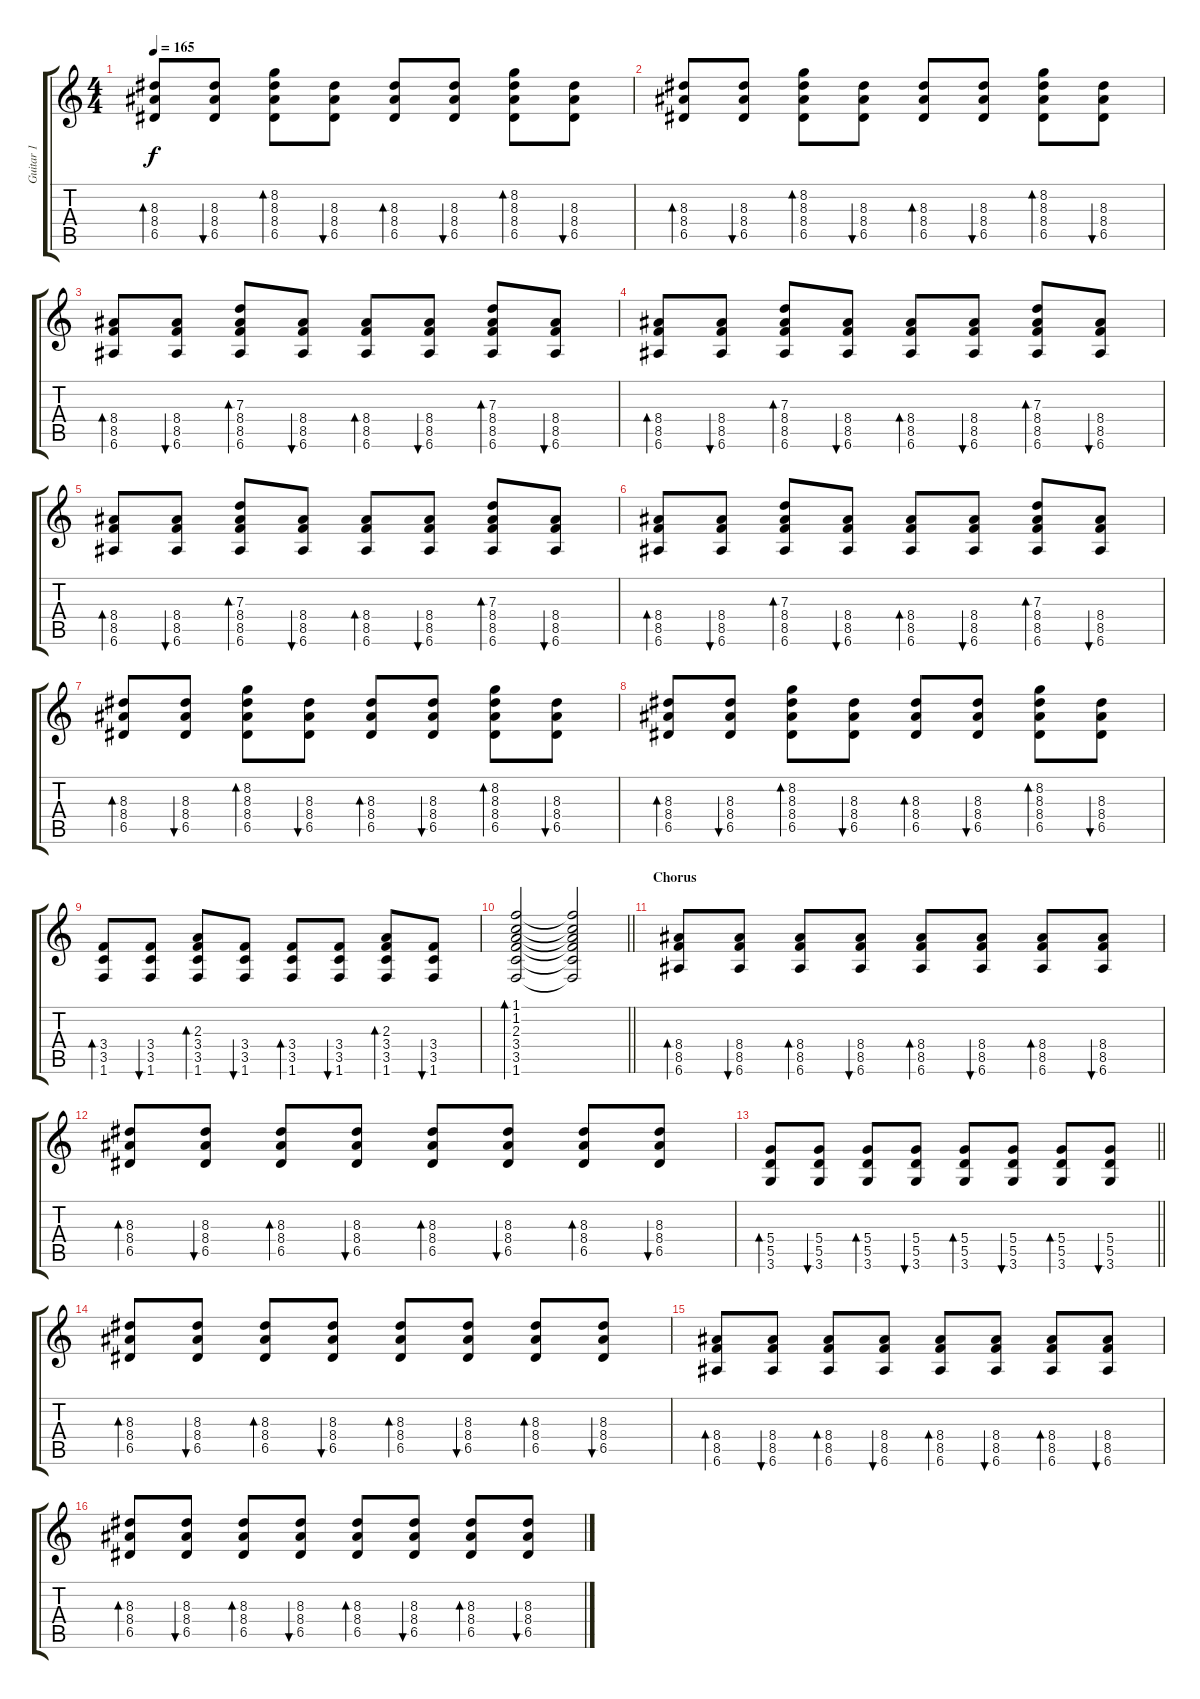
\track ("Guitar 1" "Guitar 1") {instrument acousticguitarsteel}
\staff {score tabs}
\tuning (E4 B3 G3 D3 A2 E2) {hide}
\ts (4 4)
\tempo 165
\clef g2
\ks c
(8.3 8.4 6.5).8{bd 60 dy f} (8.3 8.4 6.5).8{bu 60} (8.2 8.3 8.4 6.5).8{bd 60} (8.3 8.4 6.5).8{bu 60} (8.3 8.4 6.5).8{bd 60} (8.3 8.4 6.5).8{bu 60} (8.2 8.3 8.4 6.5).8{bd 60} (8.3 8.4 6.5).8{bu 60} |
(8.3 8.4 6.5).8{bd 60} (8.3 8.4 6.5).8{bu 60} (8.2 8.3 8.4 6.5).8{bd 60} (8.3 8.4 6.5).8{bu 60} (8.3 8.4 6.5).8{bd 60} (8.3 8.4 6.5).8{bu 60} (8.2 8.3 8.4 6.5).8{bd 60} (8.3 8.4 6.5).8{bu 60} |
(8.4 8.5 6.6).8{bd 60} (8.4 8.5 6.6).8{bu 60} (7.3 8.4 8.5 6.6).8{bd 60} (8.4 8.5 6.6).8{bu 60} (8.4 8.5 6.6).8{bd 60} (8.4 8.5 6.6).8{bu 60} (7.3 8.4 8.5 6.6).8{bd 60} (8.4 8.5 6.6).8{bu 60} |
(8.4 8.5 6.6).8{bd 60} (8.4 8.5 6.6).8{bu 60} (7.3 8.4 8.5 6.6).8{bd 60} (8.4 8.5 6.6).8{bu 60} (8.4 8.5 6.6).8{bd 60} (8.4 8.5 6.6).8{bu 60} (7.3 8.4 8.5 6.6).8{bd 60} (8.4 8.5 6.6).8{bu 60} |
(8.4 8.5 6.6).8{bd 60} (8.4 8.5 6.6).8{bu 60} (7.3 8.4 8.5 6.6).8{bd 60} (8.4 8.5 6.6).8{bu 60} (8.4 8.5 6.6).8{bd 60} (8.4 8.5 6.6).8{bu 60} (7.3 8.4 8.5 6.6).8{bd 60} (8.4 8.5 6.6).8{bu 60} |
(8.4 8.5 6.6).8{bd 60} (8.4 8.5 6.6).8{bu 60} (7.3 8.4 8.5 6.6).8{bd 60} (8.4 8.5 6.6).8{bu 60} (8.4 8.5 6.6).8{bd 60} (8.4 8.5 6.6).8{bu 60} (7.3 8.4 8.5 6.6).8{bd 60} (8.4 8.5 6.6).8{bu 60} |
(8.3 8.4 6.5).8{bd 60} (8.3 8.4 6.5).8{bu 60} (8.2 8.3 8.4 6.5).8{bd 60} (8.3 8.4 6.5).8{bu 60} (8.3 8.4 6.5).8{bd 60} (8.3 8.4 6.5).8{bu 60} (8.2 8.3 8.4 6.5).8{bd 60} (8.3 8.4 6.5).8{bu 60} |
(8.3 8.4 6.5).8{bd 60} (8.3 8.4 6.5).8{bu 60} (8.2 8.3 8.4 6.5).8{bd 60} (8.3 8.4 6.5).8{bu 60} (8.3 8.4 6.5).8{bd 60} (8.3 8.4 6.5).8{bu 60} (8.2 8.3 8.4 6.5).8{bd 60} (8.3 8.4 6.5).8{bu 60} |
(3.4 3.5 1.6).8{bd 60} (3.4 3.5 1.6).8{bu 60} (2.3 3.4 3.5 1.6).8{bd 60} (3.4 3.5 1.6).8{bu 60} (3.4 3.5 1.6).8{bd 60} (3.4 3.5 1.6).8{bu 60} (2.3 3.4 3.5 1.6).8{bd 60} (3.4 3.5 1.6).8{bu 60} |
\barLineRight lightlight
(1.1 1.2 2.3 3.4 3.5 1.6).2{bd 60} (1.1{t} 1.2{t} 2.3{t} 3.4{t} 3.5{t} 1.6{t}).2 |
\section ("" "Chorus")
(8.4 8.5 6.6).8{bd 60} (8.4 8.5 6.6).8{bu 60} (8.4 8.5 6.6).8{bd 60} (8.4 8.5 6.6).8{bu 60} (8.4 8.5 6.6).8{bd 60} (8.4 8.5 6.6).8{bu 60} (8.4 8.5 6.6).8{bd 60} (8.4 8.5 6.6).8{bu 60} |
(8.3 8.4 6.5).8{bd 60} (8.3 8.4 6.5).8{bu 60} (8.3 8.4 6.5).8{bd 60} (8.3 8.4 6.5).8{bu 60} (8.3 8.4 6.5).8{bd 60} (8.3 8.4 6.5).8{bu 60} (8.3 8.4 6.5).8{bd 60} (8.3 8.4 6.5).8{bu 60} |
\barLineRight lightlight
(5.4 5.5 3.6).8{bd 60} (5.4 5.5 3.6).8{bu 60} (5.4 5.5 3.6).8{bd 60} (5.4 5.5 3.6).8{bu 60} (5.4 5.5 3.6).8{bd 60} (5.4 5.5 3.6).8{bu 60} (5.4 5.5 3.6).8{bd 60} (5.4 5.5 3.6).8{bu 60} |
(8.3 8.4 6.5).8{bd 60} (8.3 8.4 6.5).8{bu 60} (8.3 8.4 6.5).8{bd 60} (8.3 8.4 6.5).8{bu 60} (8.3 8.4 6.5).8{bd 60} (8.3 8.4 6.5).8{bu 60} (8.3 8.4 6.5).8{bd 60} (8.3 8.4 6.5).8{bu 60} |
(8.4 8.5 6.6).8{bd 60} (8.4 8.5 6.6).8{bu 60} (8.4 8.5 6.6).8{bd 60} (8.4 8.5 6.6).8{bu 60} (8.4 8.5 6.6).8{bd 60} (8.4 8.5 6.6).8{bu 60} (8.4 8.5 6.6).8{bd 60} (8.4 8.5 6.6).8{bu 60} |
(8.3 8.4 6.5).8{bd 60} (8.3 8.4 6.5).8{bu 60} (8.3 8.4 6.5).8{bd 60} (8.3 8.4 6.5).8{bu 60} (8.3 8.4 6.5).8{bd 60} (8.3 8.4 6.5).8{bu 60} (8.3 8.4 6.5).8{bd 60} (8.3 8.4 6.5).8{bu 60}
